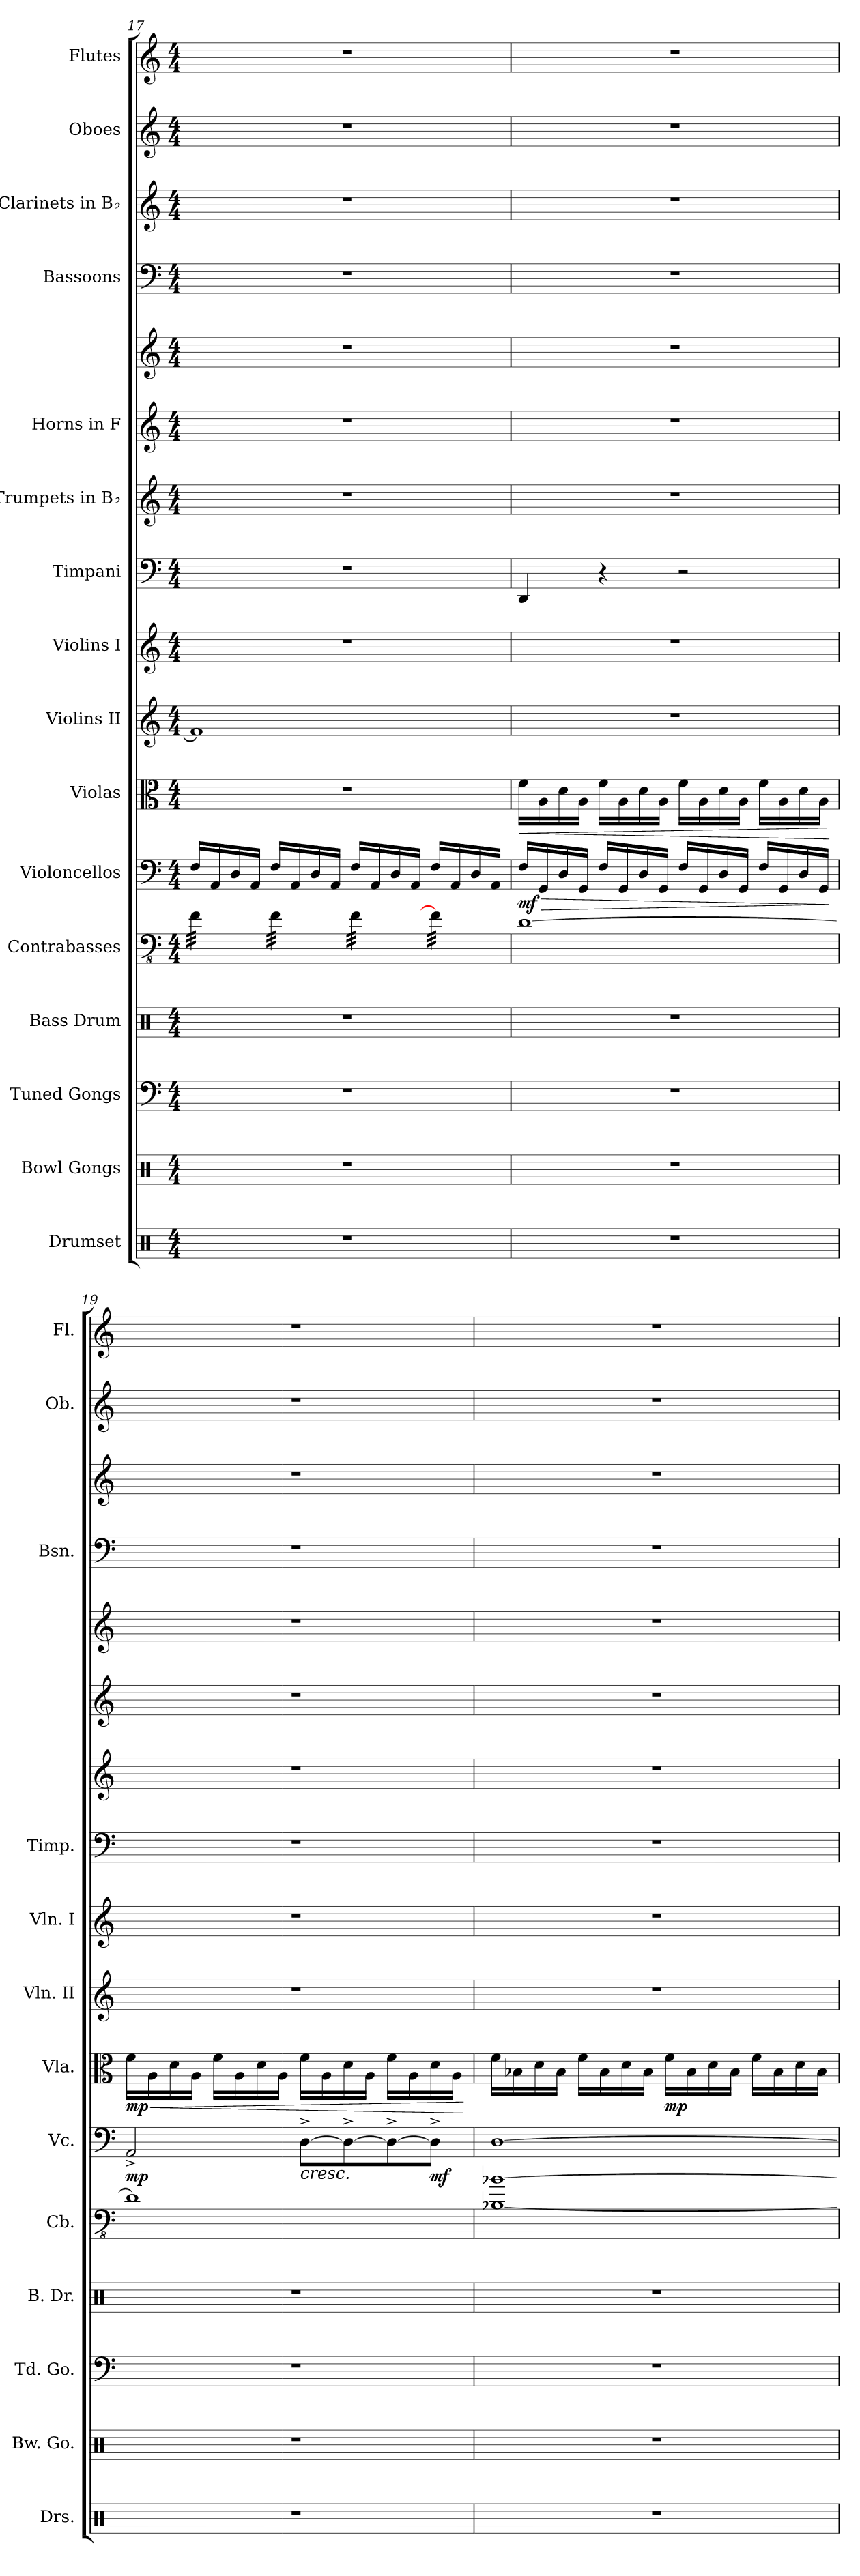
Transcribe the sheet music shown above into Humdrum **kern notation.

**kern	**kern	**kern	**kern	**kern	**kern	**dynam	**kern	**dynam	**kern	**kern	**kern	**kern	**kern	**kern	**kern	**kern	**kern	**kern
*part16	*part15	*part14	*part13	*part12	*part11	*part11	*part10	*part10	*part9	*part8	*part7	*part6	*part5	*part5	*part4	*part3	*part2	*part1
*staff17	*staff16	*staff15	*staff14	*staff13	*staff12	*staff12	*staff11	*staff11	*staff10	*staff9	*staff8	*staff7	*staff6	*staff5	*staff4	*staff3	*staff2	*staff1
*I"Drumset	*I"Bowl Gongs	*I"Tuned Gongs	*I"Bass Drum	*I"Contrabasses	*I"Violoncellos	*	*I"Violas	*	*I"Violins II	*I"Violins I	*I"Timpani	*I"Trumpets in B♭	*I"Horns in F	*	*I"Bassoons	*I"Clarinets in B♭	*I"Oboes	*I"Flutes
*I'Drs.	*I'Bw. Go.	*I'Td. Go.	*I'B. Dr.	*I'Cb.	*I'Vc.	*	*I'Vla.	*	*I'Vln. II	*I'Vln. I	*I'Timp.	*	*	*	*I'Bsn.	*	*I'Ob.	*I'Fl.
*clefX	*clefX	*clefF4	*clefX	*clefFv4	*clefF4	*	*clefC3	*	*clefG2	*clefG2	*clefF4	*clefG2	*clefG2	*clefG2	*clefF4	*clefG2	*clefG2	*clefG2
*	*	*	*	*ITrd7c12	*	*	*	*	*	*	*	*ITrd1c2	*ITrd4c7	*ITrd4c7	*	*ITrd1c2	*	*
*k[]	*k[]	*k[]	*k[]	*k[]	*k[]	*	*k[]	*	*k[]	*k[]	*k[]	*k[b-e-]	*k[b-]	*k[b-]	*k[]	*k[b-e-]	*k[]	*k[]
*M4/4	*M4/4	*M4/4	*M4/4	*M4/4	*M4/4	*	*M4/4	*	*M4/4	*M4/4	*M4/4	*M4/4	*M4/4	*M4/4	*M4/4	*M4/4	*M4/4	*M4/4
=17	=17	=17	=17	=17	=17	=17	=17	=17	=17	=17	=17	=17	=17	=17	=17	=17	=17	=17
*	*	*	*	*tremolo	*	*	*	*	*	*	*	*	*	*	*	*	*	*
1r	1r	1r	1r	32FF\LLL	16F/LL	.	1r	.	1f]	1r	1r	1r	1r	1r	1r	1r	1r	1r
.	.	.	.	32FF\	.	.	.	.	.	.	.	.	.	.	.	.	.	.
.	.	.	.	32FF\	16AA/	.	.	.	.	.	.	.	.	.	.	.	.	.
.	.	.	.	32FF\	.	.	.	.	.	.	.	.	.	.	.	.	.	.
.	.	.	.	32FF\	16D/	.	.	.	.	.	.	.	.	.	.	.	.	.
.	.	.	.	32FF\	.	.	.	.	.	.	.	.	.	.	.	.	.	.
.	.	.	.	32FF\	16AA/JJ	.	.	.	.	.	.	.	.	.	.	.	.	.
.	.	.	.	32FF\JJJ	.	.	.	.	.	.	.	.	.	.	.	.	.	.
.	.	.	.	32FF\LLL	16F/LL	.	.	.	.	.	.	.	.	.	.	.	.	.
.	.	.	.	32FF\	.	.	.	.	.	.	.	.	.	.	.	.	.	.
.	.	.	.	32FF\	16AA/	.	.	.	.	.	.	.	.	.	.	.	.	.
.	.	.	.	32FF\	.	.	.	.	.	.	.	.	.	.	.	.	.	.
.	.	.	.	32FF\	16D/	.	.	.	.	.	.	.	.	.	.	.	.	.
.	.	.	.	32FF\	.	.	.	.	.	.	.	.	.	.	.	.	.	.
.	.	.	.	32FF\	16AA/JJ	.	.	.	.	.	.	.	.	.	.	.	.	.
.	.	.	.	32FF\JJJ	.	.	.	.	.	.	.	.	.	.	.	.	.	.
.	.	.	.	32FF\LLL	16F/LL	.	.	.	.	.	.	.	.	.	.	.	.	.
.	.	.	.	32FF\	.	.	.	.	.	.	.	.	.	.	.	.	.	.
.	.	.	.	32FF\	16AA/	.	.	.	.	.	.	.	.	.	.	.	.	.
.	.	.	.	32FF\	.	.	.	.	.	.	.	.	.	.	.	.	.	.
.	.	.	.	32FF\	16D/	.	.	.	.	.	.	.	.	.	.	.	.	.
.	.	.	.	32FF\	.	.	.	.	.	.	.	.	.	.	.	.	.	.
.	.	.	.	32FF\	16AA/JJ	.	.	.	.	.	.	.	.	.	.	.	.	.
.	.	.	.	32FF\JJJ	.	.	.	.	.	.	.	.	.	.	.	.	.	.
.	.	.	.	32FF\]LLL	16F/LL	.	.	.	.	.	.	.	.	.	.	.	.	.
.	.	.	.	32FF\	.	.	.	.	.	.	.	.	.	.	.	.	.	.
.	.	.	.	32FF\	16AA/	.	.	.	.	.	.	.	.	.	.	.	.	.
.	.	.	.	32FF\	.	.	.	.	.	.	.	.	.	.	.	.	.	.
.	.	.	.	32FF\	16D/	.	.	.	.	.	.	.	.	.	.	.	.	.
.	.	.	.	32FF\	.	.	.	.	.	.	.	.	.	.	.	.	.	.
.	.	.	.	32FF\	16AA/JJ	.	.	.	.	.	.	.	.	.	.	.	.	.
.	.	.	.	32FF\JJJ	.	.	.	.	.	.	.	.	.	.	.	.	.	.
*	*	*	*	*Xtremolo	*	*	*	*	*	*	*	*	*	*	*	*	*	*
!!LO:PB:g=z
=18	=18	=18	=18	=18	=18	=18	=18	=18	=18	=18	=18	=18	=18	=18	=18	=18	=18	=18
!	!	!	!	!	!	!LO:HP:b	!	!LO:HP:b	!	!	!	!	!	!	!	!	!	!
!	!	!	!	!	!	!LO:DY:n=1:b	!	!	!	!	!	!	!	!	!	!	!	!
1r	1r	1r	1r	[1DD	16F/LL	> mf	16f\LL	<	1r	1r	4DD/	1r	1r	1r	1r	1r	1r	1r
.	.	.	.	.	16GG/	.	16A\	.	.	.	.	.	.	.	.	.	.	.
.	.	.	.	.	16D/	.	16d\	.	.	.	.	.	.	.	.	.	.	.
.	.	.	.	.	16GG/JJ	.	16A\JJ	.	.	.	.	.	.	.	.	.	.	.
.	.	.	.	.	16F/LL	.	16f\LL	.	.	.	4r	.	.	.	.	.	.	.
.	.	.	.	.	16GG/	.	16A\	.	.	.	.	.	.	.	.	.	.	.
.	.	.	.	.	16D/	.	16d\	.	.	.	.	.	.	.	.	.	.	.
.	.	.	.	.	16GG/JJ	.	16A\JJ	.	.	.	.	.	.	.	.	.	.	.
.	.	.	.	.	16F/LL	.	16f\LL	.	.	.	2r	.	.	.	.	.	.	.
.	.	.	.	.	16GG/	.	16A\	.	.	.	.	.	.	.	.	.	.	.
.	.	.	.	.	16D/	.	16d\	.	.	.	.	.	.	.	.	.	.	.
.	.	.	.	.	16GG/JJ	.	16A\JJ	.	.	.	.	.	.	.	.	.	.	.
.	.	.	.	.	16F/LL	.	16f\LL	.	.	.	.	.	.	.	.	.	.	.
.	.	.	.	.	16GG/	.	16A\	.	.	.	.	.	.	.	.	.	.	.
.	.	.	.	.	16D/	.	16d\	.	.	.	.	.	.	.	.	.	.	.
.	.	.	.	.	16GG/JJ	.	16A\JJ	.	.	.	.	.	.	.	.	.	.	.
.	.	.	.	.	.	]	.	[	.	.	.	.	.	.	.	.	.	.
=19	=19	=19	=19	=19	=19	=19	=19	=19	=19	=19	=19	=19	=19	=19	=19	=19	=19	=19
!	!	!	!	!	!	!LO:DY:b	!	!LO:HP:b	!	!	!	!	!	!	!	!	!	!
!	!	!	!	!	!	!	!	!LO:DY:n=1:b	!	!	!	!	!	!	!	!	!	!
1r	1r	1r	1r	1DD]	2AA^/	mp	16f\LL	< mp	1r	1r	1r	1r	1r	1r	1r	1r	1r	1r
.	.	.	.	.	.	.	16A\	.	.	.	.	.	.	.	.	.	.	.
.	.	.	.	.	.	.	16d\	.	.	.	.	.	.	.	.	.	.	.
.	.	.	.	.	.	.	16A\JJ	.	.	.	.	.	.	.	.	.	.	.
.	.	.	.	.	.	.	16f\LL	.	.	.	.	.	.	.	.	.	.	.
.	.	.	.	.	.	.	16A\	.	.	.	.	.	.	.	.	.	.	.
.	.	.	.	.	.	.	16d\	.	.	.	.	.	.	.	.	.	.	.
.	.	.	.	.	.	.	16A\JJ	.	.	.	.	.	.	.	.	.	.	.
!	!	!	!	!	!	!LO:HP:b	!	!	!	!	!	!	!	!	!	!	!	!
.	.	.	.	.	[8D^\L	<	16f\LL	.	.	.	.	.	.	.	.	.	.	.
.	.	.	.	.	.	.	16A\	.	.	.	.	.	.	.	.	.	.	.
.	.	.	.	.	8D^\_	.	16d\	.	.	.	.	.	.	.	.	.	.	.
.	.	.	.	.	.	.	16A\JJ	.	.	.	.	.	.	.	.	.	.	.
.	.	.	.	.	8D^\_	.	16f\LL	.	.	.	.	.	.	.	.	.	.	.
.	.	.	.	.	.	.	16A\	.	.	.	.	.	.	.	.	.	.	.
!	!	!	!	!	!	!LO:DY:b	!	!	!	!	!	!	!	!	!	!	!	!
.	.	.	.	.	8D^\J]	mf	16d\	.	.	.	.	.	.	.	.	.	.	.
.	.	.	.	.	.	.	16A\JJ	.	.	.	.	.	.	.	.	.	.	.
.	.	.	.	.	.	[	.	[	.	.	.	.	.	.	.	.	.	.
!!LO:PB:g=z
=20	=20	=20	=20	=20	=20	=20	=20	=20	=20	=20	=20	=20	=20	=20	=20	=20	=20	=20
1r	1r	1r	1r	[1BBB-X [1BB-X	[1D	.	16f\LL	.	1r	1r	1r	1r	1r	1r	1r	1r	1r	1r
.	.	.	.	.	.	.	16B-X\	.	.	.	.	.	.	.	.	.	.	.
.	.	.	.	.	.	.	16d\	.	.	.	.	.	.	.	.	.	.	.
.	.	.	.	.	.	.	16B-\JJ	.	.	.	.	.	.	.	.	.	.	.
.	.	.	.	.	.	.	16f\LL	.	.	.	.	.	.	.	.	.	.	.
.	.	.	.	.	.	.	16B-\	.	.	.	.	.	.	.	.	.	.	.
.	.	.	.	.	.	.	16d\	.	.	.	.	.	.	.	.	.	.	.
.	.	.	.	.	.	.	16B-\JJ	.	.	.	.	.	.	.	.	.	.	.
!	!	!	!	!	!	!	!	!LO:DY:b	!	!	!	!	!	!	!	!	!	!
.	.	.	.	.	.	.	16f\LL	mp	.	.	.	.	.	.	.	.	.	.
.	.	.	.	.	.	.	16B-\	.	.	.	.	.	.	.	.	.	.	.
.	.	.	.	.	.	.	16d\	.	.	.	.	.	.	.	.	.	.	.
.	.	.	.	.	.	.	16B-\JJ	.	.	.	.	.	.	.	.	.	.	.
.	.	.	.	.	.	.	16f\LL	.	.	.	.	.	.	.	.	.	.	.
.	.	.	.	.	.	.	16B-\	.	.	.	.	.	.	.	.	.	.	.
.	.	.	.	.	.	.	16d\	.	.	.	.	.	.	.	.	.	.	.
.	.	.	.	.	.	.	16B-\JJ	.	.	.	.	.	.	.	.	.	.	.
=	=	=	=	=	=	=	=	=	=	=	=	=	=	=	=	=	=	=
*-	*-	*-	*-	*-	*-	*-	*-	*-	*-	*-	*-	*-	*-	*-	*-	*-	*-	*-
